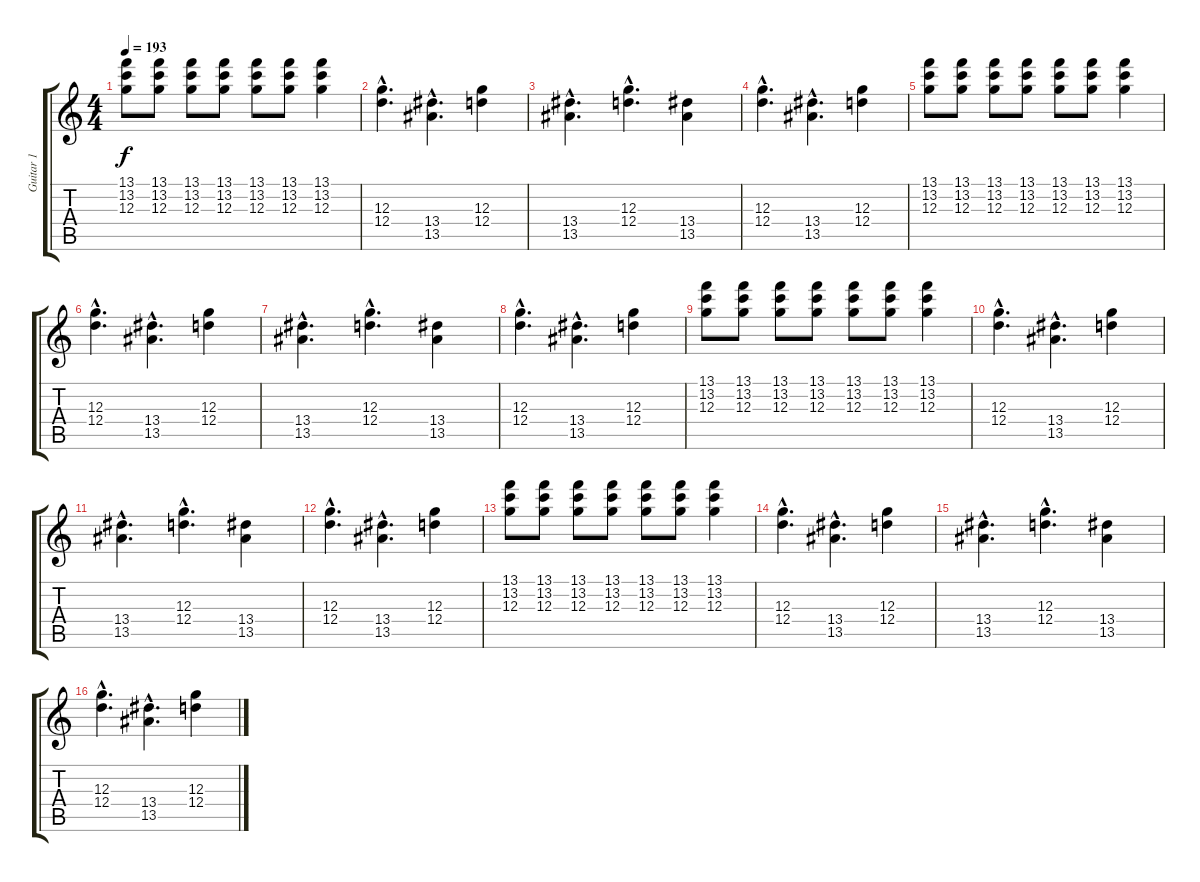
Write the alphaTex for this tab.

\track ("Guitar 1" "Guitar 1") {instrument distortionguitar}
\staff {score tabs}
\tuning (E4 B3 G3 D3 A2 E2) {hide}
\ts (4 4)
\tempo 193
\clef g2
\ks c
(13.1 13.2 12.3).8{dy f} (13.1 13.2 12.3).8 (13.1 13.2 12.3).8 (13.1 13.2 12.3).8 (13.1 13.2 12.3).8 (13.1 13.2 12.3).8 (13.1 13.2 12.3).4 |
(12.3{hac} 12.4{hac}).4{d} (13.4{hac} 13.5{hac}).4{d} (12.3 12.4).4 |
(13.4{hac} 13.5{hac}).4{d} (12.3{hac} 12.4{hac}).4{d} (13.4 13.5).4 |
(12.3{hac} 12.4{hac}).4{d} (13.4{hac} 13.5{hac}).4{d} (12.3 12.4).4 |
(13.1 13.2 12.3).8 (13.1 13.2 12.3).8 (13.1 13.2 12.3).8 (13.1 13.2 12.3).8 (13.1 13.2 12.3).8 (13.1 13.2 12.3).8 (13.1 13.2 12.3).4 |
(12.3{hac} 12.4{hac}).4{d volume 15} (13.4{hac} 13.5{hac}).4{d} (12.3 12.4).4 |
(13.4{hac} 13.5{hac}).4{d} (12.3{hac} 12.4{hac}).4{d} (13.4 13.5).4 |
(12.3{hac} 12.4{hac}).4{d volume 14} (13.4{hac} 13.5{hac}).4{d} (12.3 12.4).4 |
(13.1 13.2 12.3).8 (13.1 13.2 12.3).8 (13.1 13.2 12.3).8 (13.1 13.2 12.3).8 (13.1 13.2 12.3).8 (13.1 13.2 12.3).8 (13.1 13.2 12.3).4 |
(12.3{hac} 12.4{hac}).4{d volume 13} (13.4{hac} 13.5{hac}).4{d} (12.3 12.4).4 |
(13.4{hac} 13.5{hac}).4{d} (12.3{hac} 12.4{hac}).4{d} (13.4 13.5).4 |
(12.3{hac} 12.4{hac}).4{d volume 12} (13.4{hac} 13.5{hac}).4{d} (12.3 12.4).4 |
(13.1 13.2 12.3).8 (13.1 13.2 12.3).8 (13.1 13.2 12.3).8 (13.1 13.2 12.3).8 (13.1 13.2 12.3).8 (13.1 13.2 12.3).8 (13.1 13.2 12.3).4 |
(12.3{hac} 12.4{hac}).4{d volume 11} (13.4{hac} 13.5{hac}).4{d} (12.3 12.4).4 |
(13.4{hac} 13.5{hac}).4{d} (12.3{hac} 12.4{hac}).4{d} (13.4 13.5).4 |
(12.3{hac} 12.4{hac}).4{d volume 10} (13.4{hac} 13.5{hac}).4{d} (12.3 12.4).4
